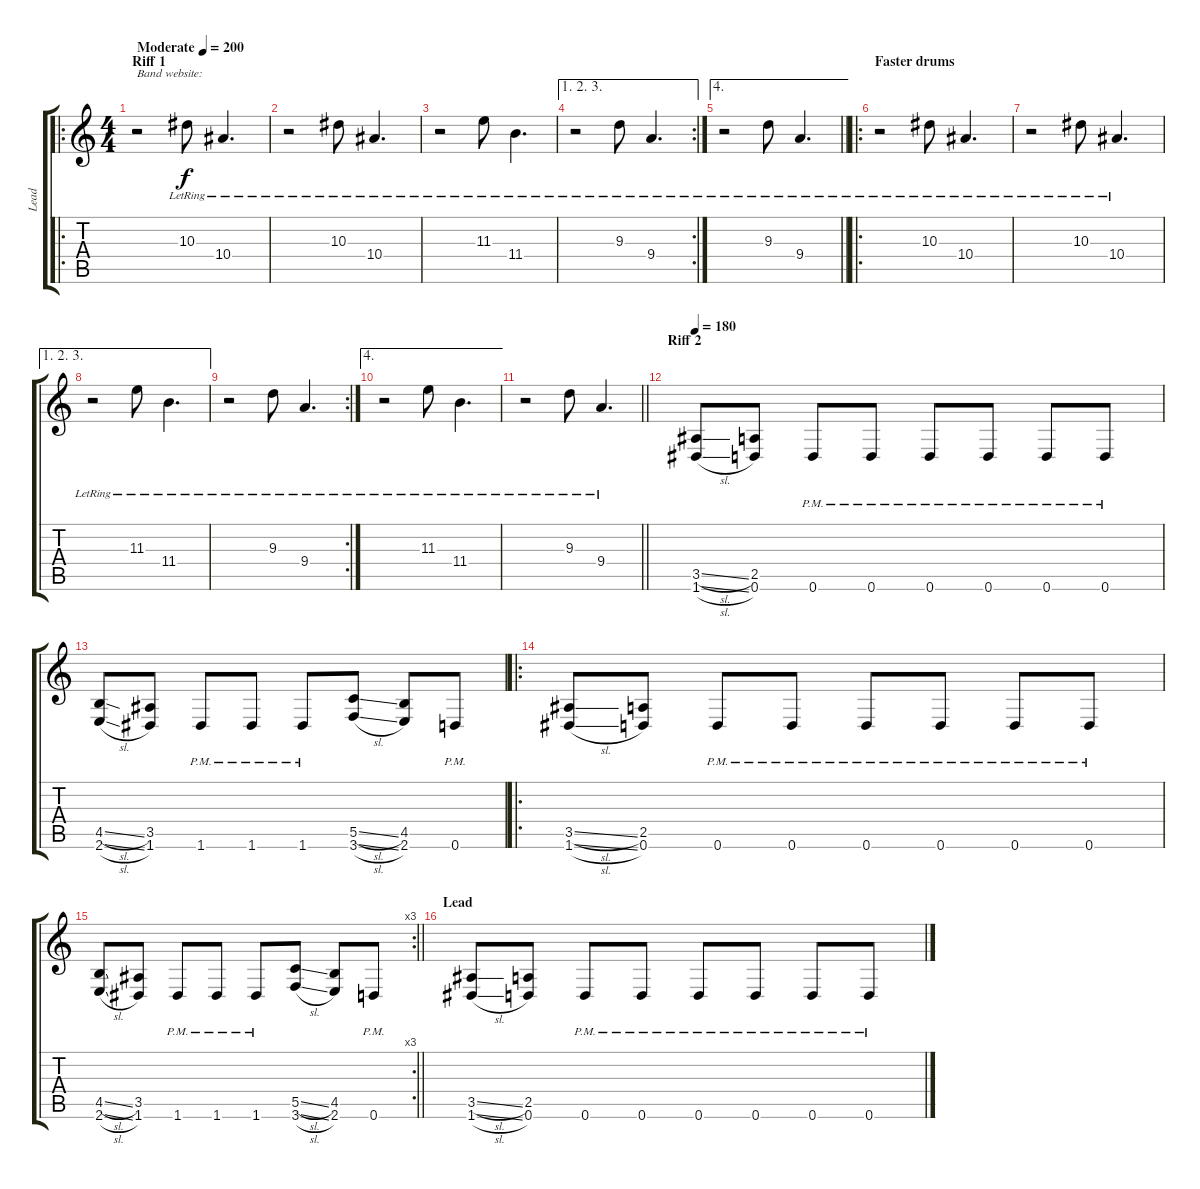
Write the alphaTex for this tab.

\track ("Lead" "Lead") {instrument distortionguitar}
\staff {score tabs}
\tuning (D4 A3 F3 C3 G2 D2) {hide}
\ro
\ts (4 4)
\section ("" "Riff 1")
\tempo (200 "Moderate")
\clef g2
\ks c
r.2{txt "Band website:" dy f instrument distortionguitar} 10.3{lr}.8 10.4{lr}.4{d txt ""} |
r.2 10.3{lr}.8 10.4{lr}.4{d} |
r.2 11.3{lr}.8 11.4{lr}.4{d} |
\ae (1 2 3)
\rc 2
r.2 9.3{lr}.8 9.4{lr}.4{d} |
\ae 4
\barLineRight lightlight
r.2 9.3{lr}.8 9.4{lr}.4{d} |
\ro
\section ("" "Faster drums")
r.2 10.3{lr}.8 10.4{lr}.4{d} |
r.2 10.3{lr}.8 10.4{lr}.4{d} |
\ae (1 2 3)
r.2 11.3{lr}.8 11.4{lr}.4{d} |
\rc 2
r.2 9.3{lr}.8 9.4{lr}.4{d} |
\ae 4
r.2 11.3{lr}.8 11.4{lr}.4{d} |
\barLineRight lightlight
r.2 9.3{lr}.8 9.4{lr}.4{d} |
\section ("" "Riff 2")
\tempo 180
(3.5{sl} 1.6{sl}).8 (2.5 0.6).8 0.6{pm}.8 0.6{pm}.8 0.6{pm}.8 0.6{pm}.8 0.6{pm}.8 0.6{pm}.8 |
(4.5{sl} 2.6{sl}).8 (3.5 1.6).8 1.6{pm}.8 1.6{pm}.8 1.6{pm}.8 (5.5{sl} 3.6{sl}).8 (4.5 2.6).8 0.6{pm}.8 |
\ro
(3.5{sl} 1.6{sl}).8 (2.5 0.6).8 0.6{pm}.8 0.6{pm}.8 0.6{pm}.8 0.6{pm}.8 0.6{pm}.8 0.6{pm}.8 |
\rc 3
\barLineRight lightlight
(4.5{sl} 2.6{sl}).8 (3.5 1.6).8 1.6{pm}.8 1.6{pm}.8 1.6{pm}.8 (5.5{sl} 3.6{sl}).8 (4.5 2.6).8 0.6{pm}.8 |
\section ("" "Lead")
(3.5{sl} 1.6{sl}).8 (2.5 0.6).8 0.6{pm}.8 0.6{pm}.8 0.6{pm}.8 0.6{pm}.8 0.6{pm}.8 0.6{pm}.8
